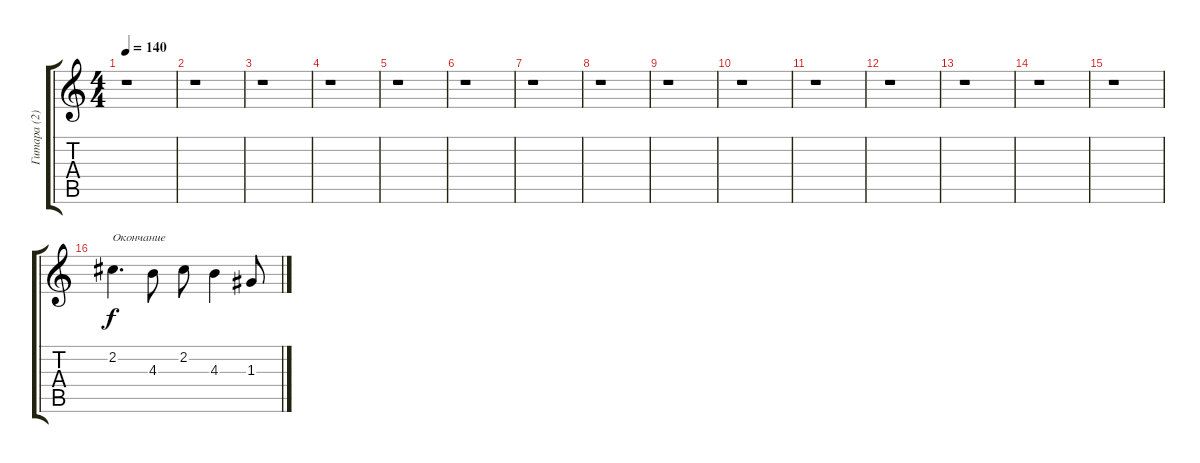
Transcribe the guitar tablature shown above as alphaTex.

\track ("Гитара (2)" "Гитара (2)") {instrument acousticguitarsteel}
\staff {score tabs}
\tuning (E4 B3 G3 D3 A2 E2) {hide}
\ts (4 4)
\tempo 140
\clef g2
\ks c
r.1{dy f} |
r.1 |
r.1 |
r.1 |
r.1 |
r.1 |
r.1 |
r.1 |
r.1 |
r.1 |
r.1 |
r.1 |
r.1 |
r.1 |
r.1 |
2.2.4{d txt "Окончание"} 4.3.8 2.2.8 4.3.4 1.3.8
